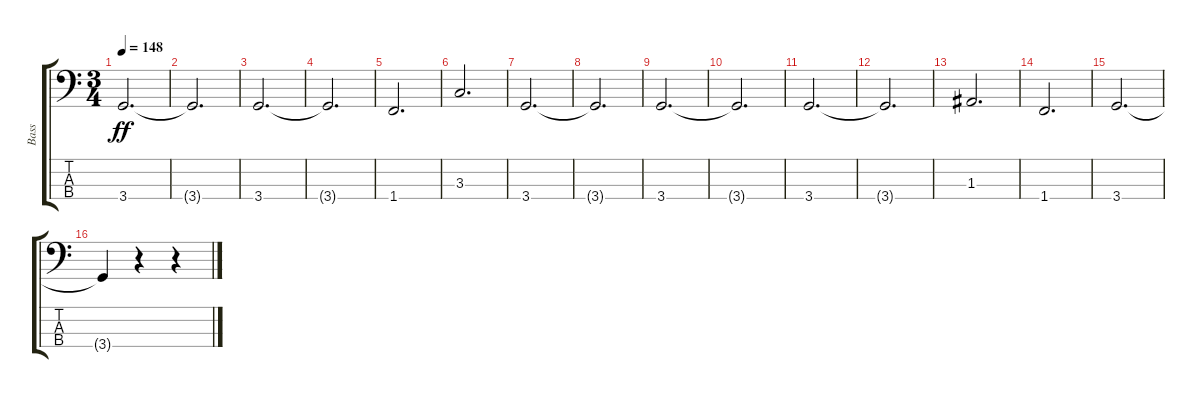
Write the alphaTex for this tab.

\track ("Bass" "Bass") {instrument electricbassfinger}
\staff {score tabs}
\tuning (G2 D2 A1 E1) {hide}
\ts (3 4)
\tempo 148
\clef f4
\ks c
3.4.2{d dy ff} |
3.4{t}.2{d} |
3.4.2{d} |
3.4{t}.2{d} |
1.4.2{d} |
3.3.2{d} |
3.4.2{d} |
3.4{t}.2{d} |
3.4.2{d} |
3.4{t}.2{d} |
3.4.2{d} |
3.4{t}.2{d} |
1.3.2{d} |
1.4.2{d} |
3.4.2{d} |
3.4{t}.4 r.4 r.4
